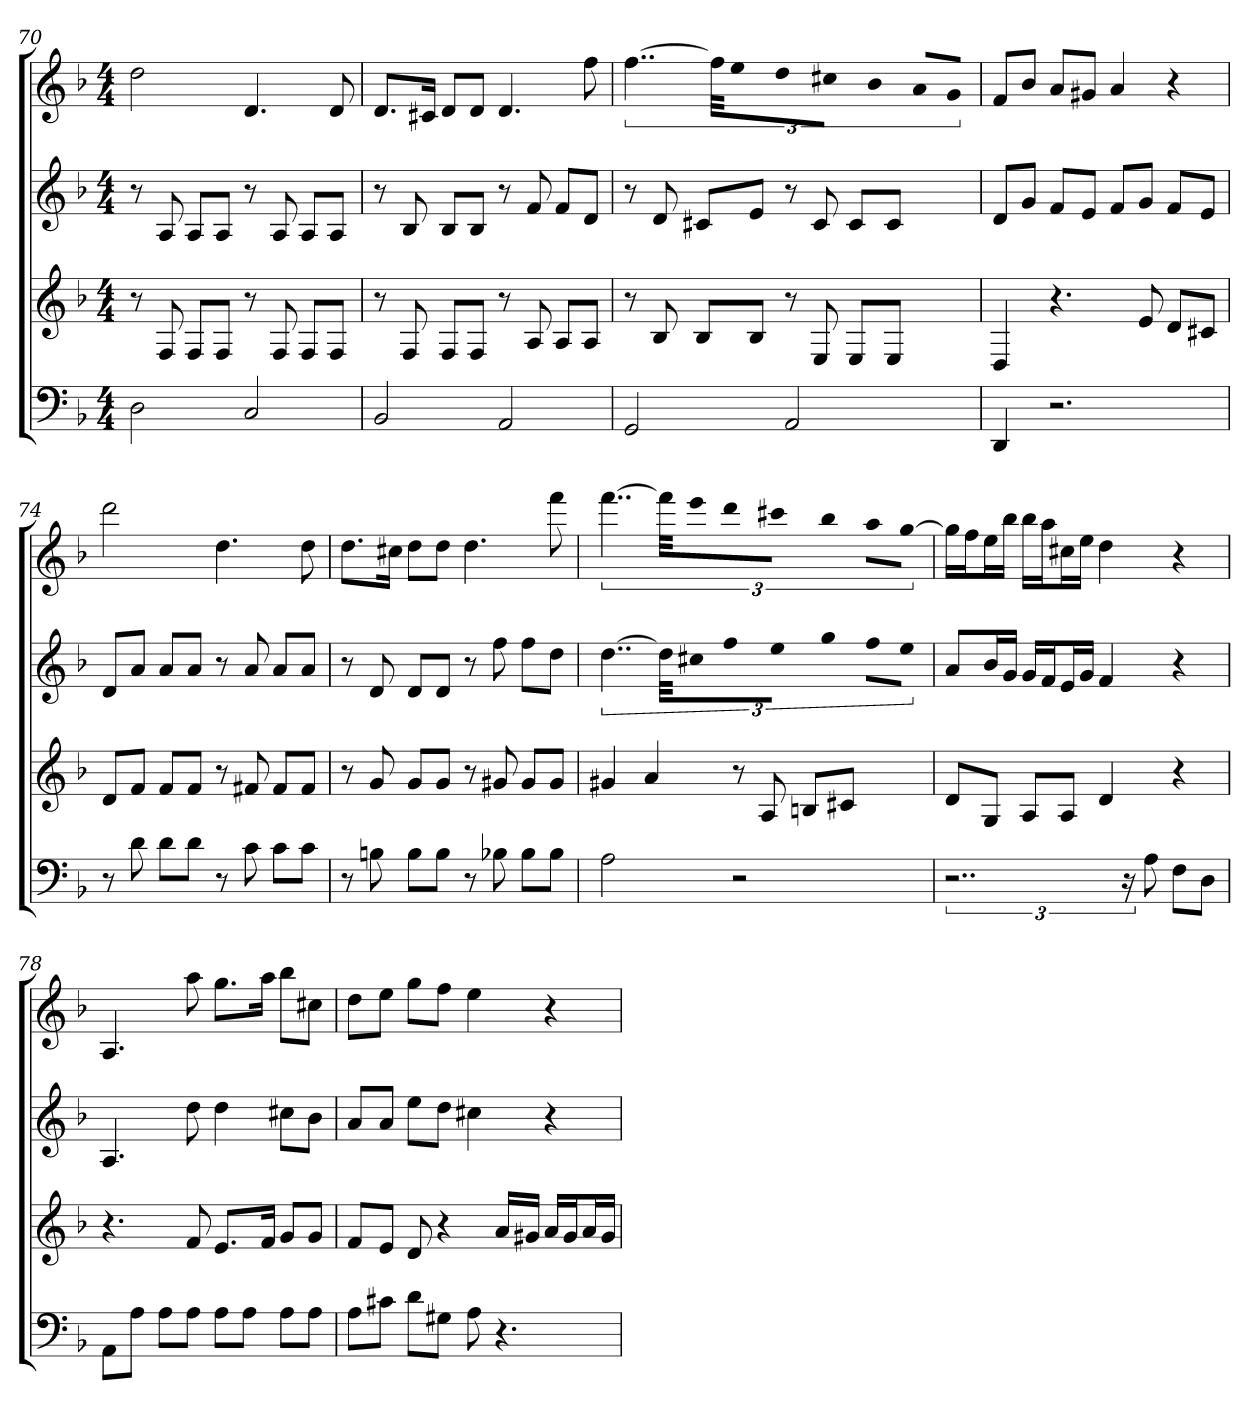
**kern	**kern	**kern	**kern
*part4	*part3	*part2	*part1
*staff4	*staff3	*staff2	*staff1
*k[b-]	*k[b-]	*k[b-]	*k[b-]
*d:	*d:	*d:	*d:
*M4/4	*M4/4	*M4/4	*M4/4
=70	=70	=70	=70
2D	8r	8r	2dd
.	8F	8A	.
.	8FL	8AL	.
.	8FJ	8AJ	.
2C	8r	8r	4.d
.	8F	8A	.
.	8FL	8AL	.
.	8FJ	8AJ	8d
=71	=71	=71	=71
2BB-	8r	8r	8.dL
.	8F	8B-	.
.	.	.	16c#XJk
.	8FL	8B-L	8dL
.	8FJ	8B-J	8dJ
2AA	8r	8r	4.d
.	8A	8f	.
.	8AL	8fL	.
.	8AJ	8dJ	8ff
=72	=72	=72	=72
2GG	8r	8r	[6..ff
.	8B-	8d	.
.	8B-L	8c#XL	.
.	.	.	48ffKLL]
.	.	.	16eeJ
.	8B-J	8eJ	16ddL
.	.	.	16cc#XJJ
2AA	8r	8r	4b-
.	8E	8c#	.
.	8EL	8c#L	8aL
.	8EJ	8c#J	8gJ
=73	=73	=73	=73
4DD	4D	8dL	8fL
.	.	8gJ	8b-J
2.r	4.r	8fL	8aL
.	.	8eJ	8g#XJ
.	.	8fL	4a
.	8e	8gJ	.
.	8dL	8fL	4r
.	8c#XJ	8eJ	.
=74	=74	=74	=74
8r	8dL	8dL	2ddd
8d	8fJ	8aJ	.
8dL	8fL	8aL	.
8dJ	8fJ	8aJ	.
8r	8r	8r	4.dd
8c	8f#X	8a	.
8cL	8f#L	8aL	.
8cJ	8f#J	8aJ	8dd
=75	=75	=75	=75
8r	8r	8r	8.ddL
8Bn	8g	8d	.
.	.	.	16cc#XJk
8BL	8gL	8dL	8ddL
8BJ	8gJ	8dJ	8ddJ
8r	8r	8r	4.dd
8B-X	8g#X	8ff	.
8B-L	8g#L	8ffL	.
8B-J	8g#J	8ddJ	8fff
=76	=76	=76	=76
2A	4g#X	[6..dd	[6..fff
.	4a	.	.
.	.	48ddKLL]	48fffKLL]
.	.	16cc#XJ	16eeeJ
.	.	16ffL	16dddL
.	.	16eeJJ	16ccc#XJJ
2r	8r	4gg	4bb-
.	8A	.	.
.	8BnL	8ffL	8aaL
.	8c#XJ	8eeJ	[8ggJ
=77	=77	=77	=77
3..r	8dL	8aL	16ggLL]
.	.	.	16ffJ
.	8GJ	16b-L	16eeL
.	.	16gJJ	16bb-JJ
.	8AL	16gLL	16bb-LL
.	.	16fJ	16aaJ
.	8AJ	16eL	16cc#XL
.	.	16gJJ	16eeJJ
.	4d	4f	4dd
24r	.	.	.
8A	.	.	.
8FL	4r	4r	4r
8DJ	.	.	.
=78	=78	=78	=78
8AAL	4.r	4.A	4.A
8AJ	.	.	.
8AL	.	.	.
8AJ	8f	8dd	8aa
8AL	8.eL	4dd	8.ggL
8AJ	.	.	.
.	16fJk	.	16aaJk
8AL	8gL	8cc#XL	8bb-L
8AJ	8gJ	8b-J	8cc#XJ
=79	=79	=79	=79
8AL	8fL	8aL	8ddL
8c#XJ	8eJ	8aJ	8eeJ
8dL	8d	8eeL	8ggL
8G#XJ	4r	8ddJ	8ffJ
8A	.	4cc#X	4ee
4.r	16aLL	.	.
.	16g#XJJ	.	.
.	16aLL	4r	4r
.	16g#J	.	.
.	16aL	.	.
.	16g#JJ	.	.
=	=	=	=
*-	*-	*-	*-
